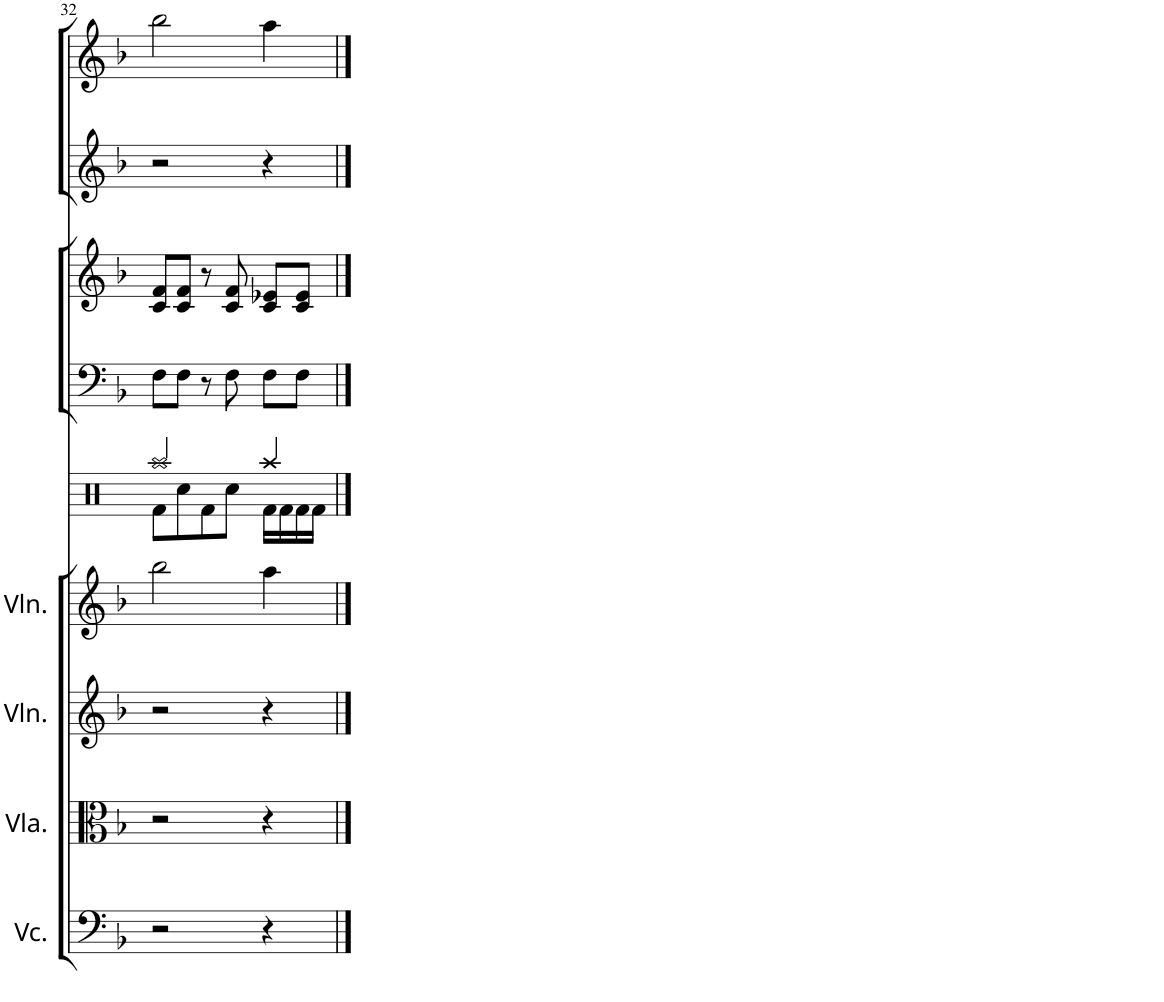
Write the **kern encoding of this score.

**kern	**kern	**kern	**kern	**kern	**kern	**kern	**kern	**kern
*part9	*part8	*part7	*part6	*part5	*part4	*part3	*part2	*part1
*staff9	*staff8	*staff7	*staff6	*staff5	*staff4	*staff3	*staff2	*staff1
*I"Violoncello	*I"Viola	*I"Violin	*I"Violin	*I"Drumset	*I"Violoncello	*I"Violin	*I"Trumpet	*I"Trumpet
*I'Vc.	*I'Vla.	*I'Vln.	*I'Vln.	*	*I'Vc	*I'Vln	*I'Tpt	*I'Tpt
!!LO:PB:g=z
*clefF4	*clefC3	*clefG2	*clefG2	*clefX	*clefF4	*clefG2	*clefG2	*clefG2
*	*	*	*	*	*	*	*ITrd1c2	*ITrd1c2
*k[b-]	*k[b-]	*k[b-]	*k[b-]	*k[]	*k[b-]	*k[b-]	*k[b-]	*k[b-]
*M4/4	*M4/4	*M4/4	*M4/4	*M4/4	*M4/4	*M4/4	*M4/4	*M4/4
=32	=32	=32	=32	=32	=32	=32	=32	=32
*	*	*	*	*^	*	*	*	*
2r	2r	2r	2bb-\	2Raa/	8Rf\L	8F\L	8c/ 8f/L	2r	2bb-\
.	.	.	.	.	8Rcc\	8F\J	8c/ 8f/J	.	.
.	.	.	.	.	8Rf\	8r	8r	.	.
.	.	.	.	.	8Rcc\J	8F\	8c/ 8f/	.	.
4r	4r	4r	4aa\	4Raa/	16Rf\LL	8F\L	8c/ 8e-X/L	4r	4aa\
.	.	.	.	.	16Rf\	.	.	.	.
.	.	.	.	.	16Rf\	8F\J	8c/ 8e-/J	.	.
.	.	.	.	.	16Rf\JJ	.	.	.	.
*	*	*	*	*v	*v	*	*	*	*
==	==	==	==	==	==	==	==	==
*-	*-	*-	*-	*-	*-	*-	*-	*-
